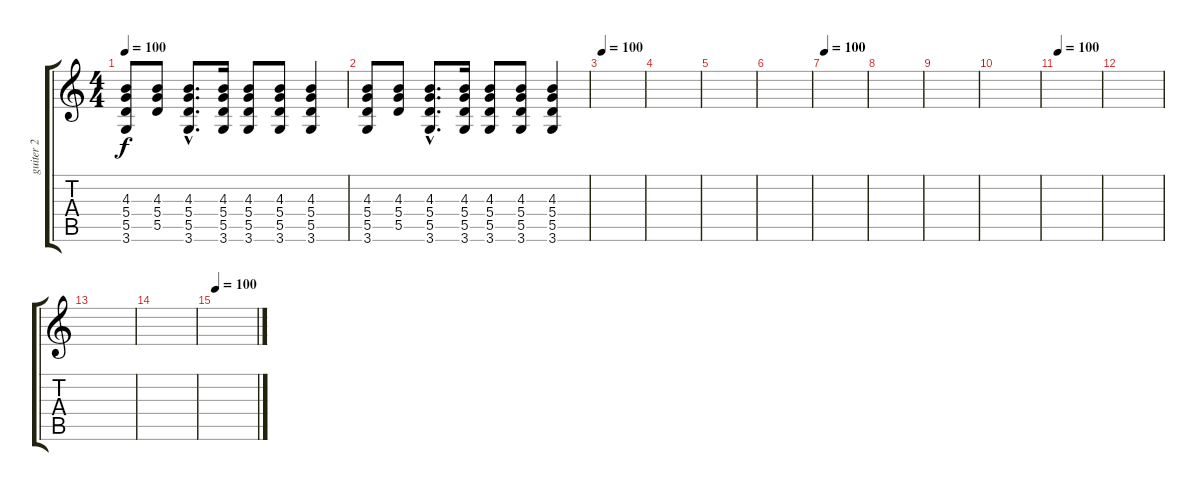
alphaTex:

\track ("guiter 2" "guiter 2") {instrument acousticguitarsteel}
\staff {score tabs}
\tuning (E4 B3 G3 D3 A2 E2) {hide}
\ts (4 4)
\tempo 100
\clef g2
\ks c
(4.3 5.4 5.5 3.6).8{dy f} (4.3 5.4 5.5).8 (4.3 5.4{hac} 5.5{hac} 3.6{hac}).8{d} (4.3 5.4 5.5 3.6).16 (4.3 5.4 5.5 3.6).8 (4.3 5.4 5.5 3.6).8 (4.3 5.4 5.5 3.6).4 |
(4.3 5.4 5.5 3.6).8 (4.3 5.4 5.5).8 (4.3 5.4{hac} 5.5{hac} 3.6{hac}).8{d} (4.3 5.4 5.5 3.6).16 (4.3 5.4 5.5 3.6).8 (4.3 5.4 5.5 3.6).8 (4.3 5.4 5.5 3.6).4 |
\tempo 100
|
|
|
|
\tempo 100
|
|
|
|
\tempo 100
|
|
|
|
\tempo 100
